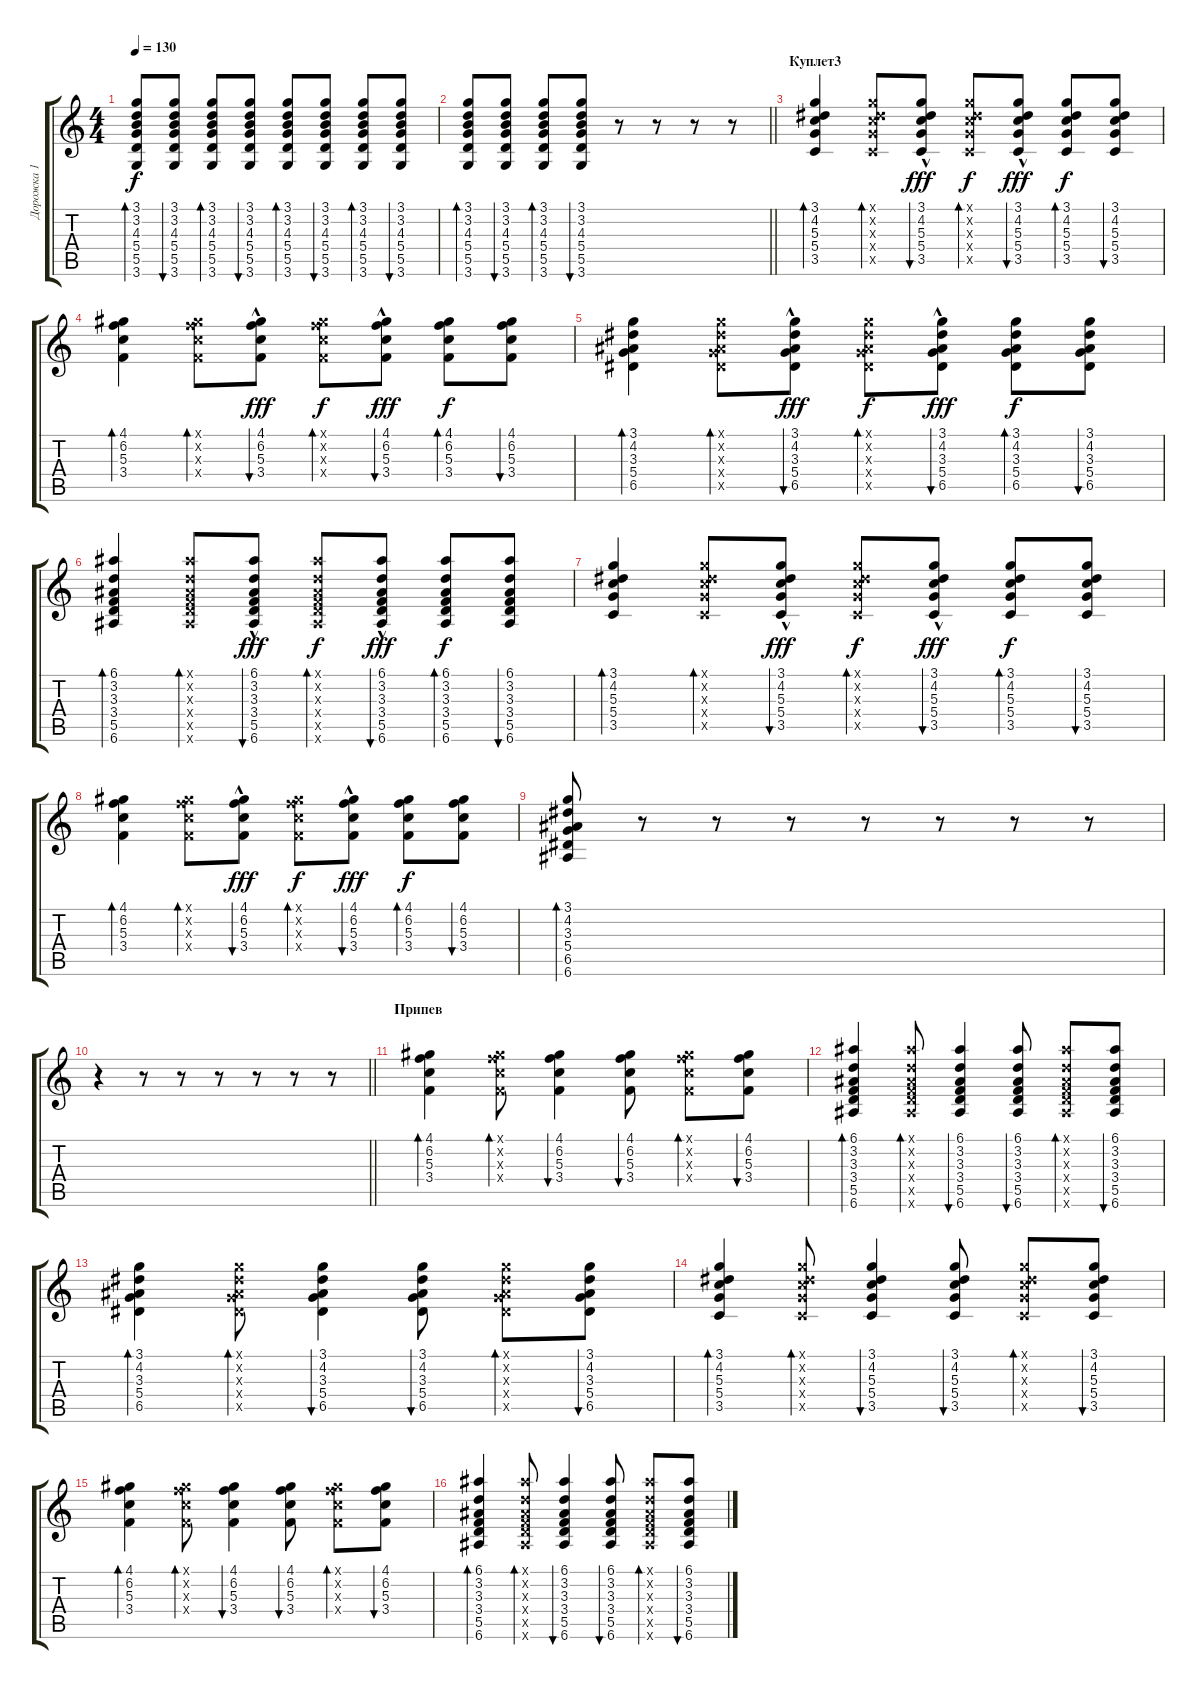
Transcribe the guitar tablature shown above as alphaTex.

\track ("Дорожка 1" "Дорожка 1") {instrument acousticguitarsteel}
\staff {score tabs}
\tuning (E4 B3 G3 D3 A2 E2) {hide}
\ts (4 4)
\tempo 130
\clef g2
\ks c
(3.1 3.2 4.3 5.4 5.5 3.6).8{bd 60 dy f} (3.1 3.2 4.3 5.4 5.5 3.6).8{bu 60} (3.1 3.2 4.3 5.4 5.5 3.6).8{bd 60} (3.1 3.2 4.3 5.4 5.5 3.6).8{bu 60} (3.1 3.2 4.3 5.4 5.5 3.6).8{bd 60} (3.1 3.2 4.3 5.4 5.5 3.6).8{bu 60} (3.1 3.2 4.3 5.4 5.5 3.6).8{bd 60} (3.1 3.2 4.3 5.4 5.5 3.6).8{bu 60} |
\barLineRight lightlight
(3.1 3.2 4.3 5.4 5.5 3.6).8{bd 60} (3.1 3.2 4.3 5.4 5.5 3.6).8{bu 60} (3.1 3.2 4.3 5.4 5.5 3.6).8{bd 60} (3.1 3.2 4.3 5.4 5.5 3.6).8{bu 60} r.8 r.8 r.8 r.8 |
\section ("" "Куплет3")
(3.1 4.2 5.3 5.4 3.5).4{bd 60} (3.1{x} 4.2{x} 5.3{x} 5.4{x} 3.5{x}).8{bd 60} (3.1{hac} 4.2{hac} 5.3{hac} 5.4{hac} 3.5{hac}).8{bu 60 dy fff} (3.1{x} 4.2{x} 5.3{x} 5.4{x} 3.5{x}).8{bd 60 dy f} (3.1{hac} 4.2{hac} 5.3{hac} 5.4{hac} 3.5{hac}).8{bu 60 dy fff} (3.1 4.2 5.3 5.4 3.5).8{bd 60 dy f} (3.1 4.2 5.3 5.4 3.5).8{bu 60} |
(4.1 6.2 5.3 3.4).4{bd 60} (4.1{x} 6.2{x} 5.3{x} 3.4{x}).8{bd 60} (4.1{hac} 6.2{hac} 5.3{hac} 3.4{hac}).8{bu 60 dy fff} (4.1{x} 6.2{x} 5.3{x} 3.4{x}).8{bd 60 dy f} (4.1{hac} 6.2{hac} 5.3{hac} 3.4{hac}).8{bu 60 dy fff} (4.1 6.2 5.3 3.4).8{bd 60 dy f} (4.1 6.2 5.3 3.4).8{bu 60} |
(3.1 4.2 3.3 5.4 6.5).4{bd 60} (3.1{x} 4.2{x} 3.3{x} 5.4{x} 6.5{x}).8{bd 60} (3.1{hac} 4.2{hac} 3.3{hac} 5.4{hac} 6.5{hac}).8{bu 60 dy fff} (3.1{x} 4.2{x} 3.3{x} 5.4{x} 6.5{x}).8{bd 60 dy f} (3.1{hac} 4.2{hac} 3.3{hac} 5.4{hac} 6.5{hac}).8{bu 60 dy fff} (3.1 4.2 3.3 5.4 6.5).8{bd 60 dy f} (3.1 4.2 3.3 5.4 6.5).8{bu 60} |
(6.1 3.2 3.3 3.4 5.5 6.6).4{bd 60} (6.1{x} 3.2{x} 3.3{x} 3.4{x} 5.5{x} 6.6{x}).8{bd 60} (6.1{hac} 3.2{hac} 3.3{hac} 3.4 5.5{hac} 6.6).8{bu 60 dy fff} (6.1{x} 3.2{x} 3.3{x} 3.4{x} 5.5{x} 6.6{x}).8{bd 60 dy f} (6.1{hac} 3.2{hac} 3.3{hac} 3.4{hac} 5.5{hac} 6.6).8{bu 60 dy fff} (6.1 3.2 3.3 3.4 5.5 6.6).8{bd 60 dy f} (6.1 3.2 3.3 3.4 5.5 6.6).8{bu 60} |
(3.1 4.2 5.3 5.4 3.5).4{bd 60} (3.1{x} 4.2{x} 5.3{x} 5.4{x} 3.5{x}).8{bd 60} (3.1{hac} 4.2{hac} 5.3{hac} 5.4{hac} 3.5{hac}).8{bu 60 dy fff} (3.1{x} 4.2{x} 5.3{x} 5.4{x} 3.5{x}).8{bd 60 dy f} (3.1{hac} 4.2{hac} 5.3{hac} 5.4{hac} 3.5{hac}).8{bu 60 dy fff} (3.1 4.2 5.3 5.4 3.5).8{bd 60 dy f} (3.1 4.2 5.3 5.4 3.5).8{bu 60} |
(4.1 6.2 5.3 3.4).4{bd 60} (4.1{x} 6.2{x} 5.3{x} 3.4{x}).8{bd 60} (4.1{hac} 6.2{hac} 5.3{hac} 3.4{hac}).8{bu 60 dy fff} (4.1{x} 6.2{x} 5.3{x} 3.4{x}).8{bd 60 dy f} (4.1{hac} 6.2{hac} 5.3{hac} 3.4{hac}).8{bu 60 dy fff} (4.1 6.2 5.3 3.4).8{bd 60 dy f} (4.1 6.2 5.3 3.4).8{bu 60} |
(3.1 4.2 3.3 5.4 6.5 6.6).8{bd 60} r.8 r.8 r.8 r.8 r.8 r.8 r.8 |
\barLineRight lightlight
r.4 r.8 r.8 r.8 r.8 r.8 r.8 |
\section ("" "Припев")
(4.1 6.2 5.3 3.4).4{bd 60} (4.1{x} 6.2{x} 5.3{x} 3.4{x}).8{bd 60} (4.1 6.2 5.3 3.4).4{bu 60} (4.1 6.2 5.3 3.4).8{bu 60} (4.1{x} 6.2{x} 5.3{x} 3.4{x}).8{bd 60} (4.1 6.2 5.3 3.4).8{bu 60} |
(6.1 3.2 3.3 3.4 5.5 6.6).4{bd 60} (6.1{x} 3.2{x} 3.3{x} 3.4{x} 5.5{x} 6.6{x}).8{bd 60} (6.1 3.2 3.3 3.4 5.5 6.6).4{bu 60} (6.1 3.2 3.3 3.4 5.5 6.6).8{bu 60} (6.1{x} 3.2{x} 3.3{x} 3.4{x} 5.5{x} 6.6{x}).8{bd 60} (6.1 3.2 3.3 3.4 5.5 6.6).8{bu 60} |
(3.1 4.2 3.3 5.4 6.5).4{bd 60} (3.1{x} 4.2{x} 3.3{x} 5.4{x} 6.5{x}).8{bd 60} (3.1 4.2 3.3 5.4 6.5).4{bu 60} (3.1 4.2 3.3 5.4 6.5).8{bu 60} (3.1{x} 4.2{x} 3.3{x} 5.4{x} 6.5{x}).8{bd 60} (3.1 4.2 3.3 5.4 6.5).8{bu 60} |
(3.1 4.2 5.3 5.4 3.5).4{bd 60} (3.1{x} 4.2{x} 5.3{x} 5.4{x} 3.5{x}).8{bd 60} (3.1 4.2 5.3 5.4 3.5).4{bu 60} (3.1 4.2 5.3 5.4 3.5).8{bu 60} (3.1{x} 4.2{x} 5.3{x} 5.4{x} 3.5{x}).8{bd 60} (3.1 4.2 5.3 5.4 3.5).8{bu 60} |
(4.1 6.2 5.3 3.4).4{bd 60} (4.1{x} 6.2{x} 5.3{x} 3.4{x}).8{bd 60} (4.1 6.2 5.3 3.4).4{bu 60} (4.1 6.2 5.3 3.4).8{bu 60} (4.1{x} 6.2{x} 5.3{x} 3.4{x}).8{bd 60} (4.1 6.2 5.3 3.4).8{bu 60} |
(6.1 3.2 3.3 3.4 5.5 6.6).4{bd 60} (6.1{x} 3.2{x} 3.3{x} 3.4{x} 5.5{x} 6.6{x}).8{bd 60} (6.1 3.2 3.3 3.4 5.5 6.6).4{bu 60} (6.1 3.2 3.3 3.4 5.5 6.6).8{bu 60} (6.1{x} 3.2{x} 3.3{x} 3.4{x} 5.5{x} 6.6{x}).8{bd 60} (6.1 3.2 3.3 3.4 5.5 6.6).8{bu 60}
